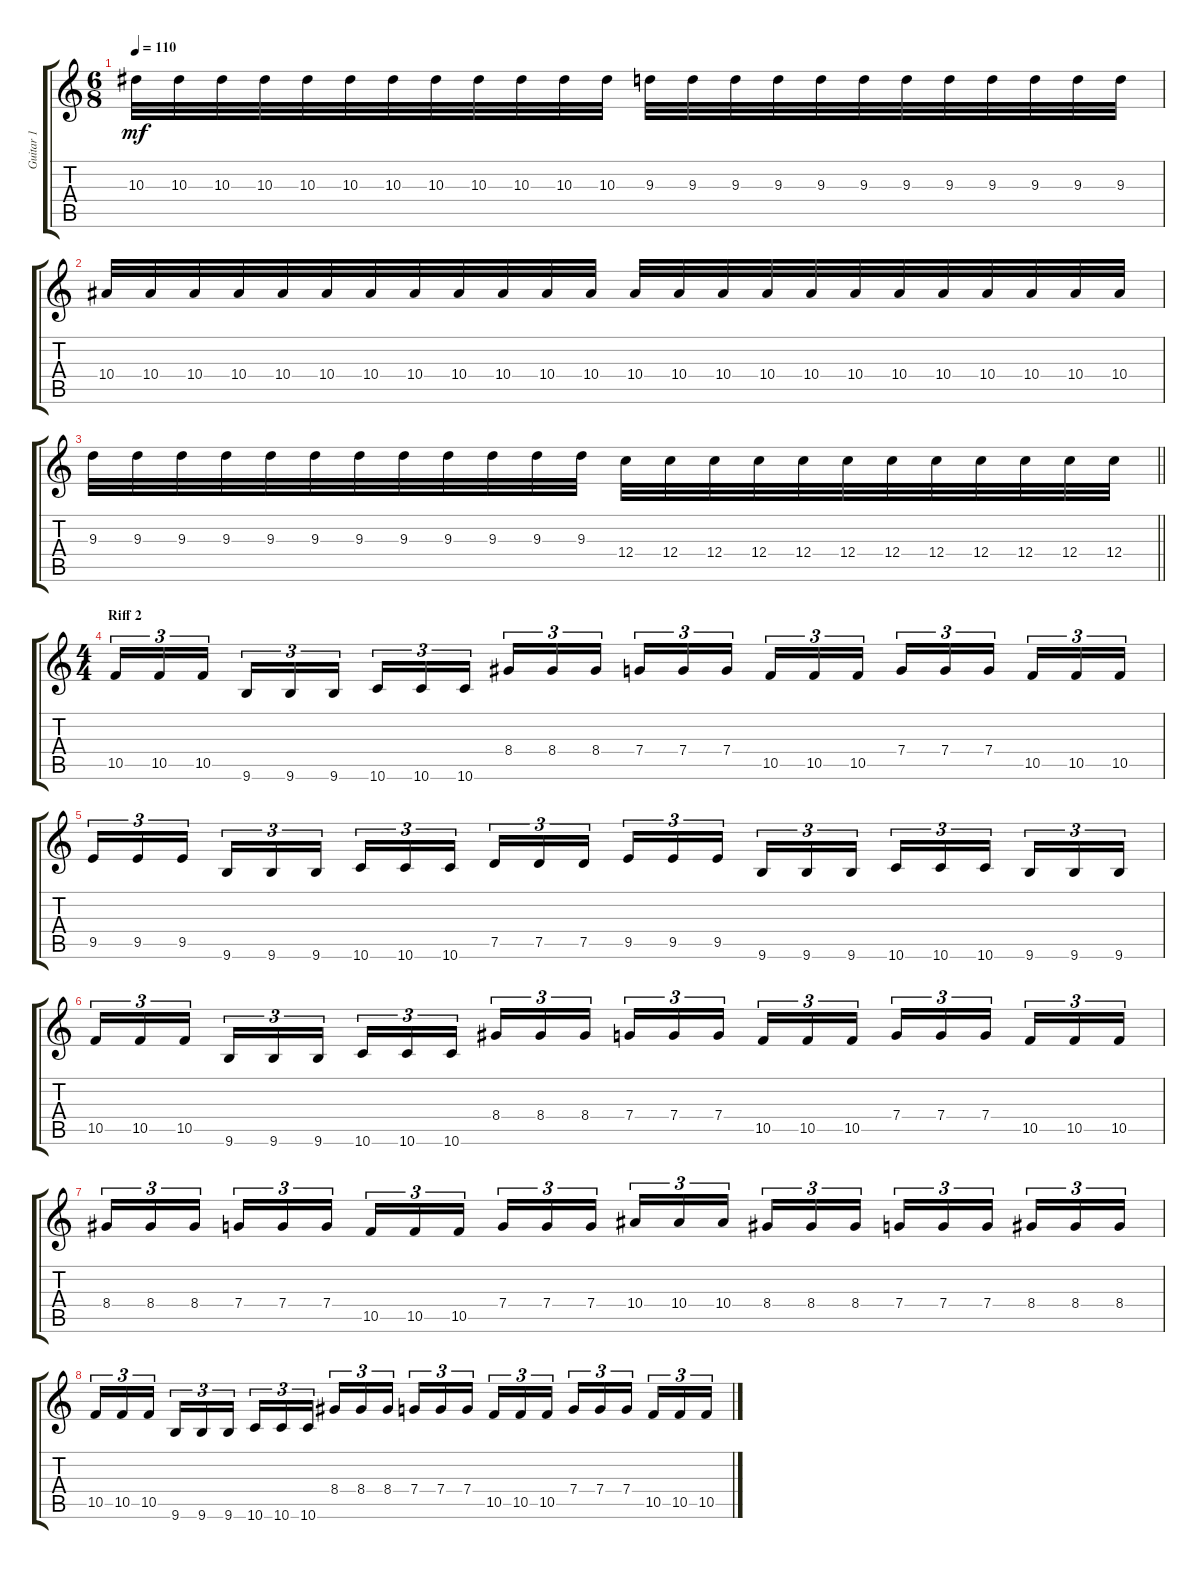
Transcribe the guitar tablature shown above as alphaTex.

\track ("Guitar 1" "Guitar 1") {instrument distortionguitar}
\staff {score tabs}
\tuning (D4 A3 F3 C3 G2 D2) {hide}
\ts (6 8)
\tempo 110
\clef g2
\ks c
10.3.32{dy mf} 10.3.32 10.3.32 10.3.32 10.3.32 10.3.32 10.3.32 10.3.32 10.3.32 10.3.32 10.3.32 10.3.32 9.3.32 9.3.32 9.3.32 9.3.32 9.3.32 9.3.32 9.3.32 9.3.32 9.3.32 9.3.32 9.3.32 9.3.32 |
10.4.32 10.4.32 10.4.32 10.4.32 10.4.32 10.4.32 10.4.32 10.4.32 10.4.32 10.4.32 10.4.32 10.4.32 10.4.32 10.4.32 10.4.32 10.4.32 10.4.32 10.4.32 10.4.32 10.4.32 10.4.32 10.4.32 10.4.32 10.4.32 |
\barLineRight lightlight
9.3.32 9.3.32 9.3.32 9.3.32 9.3.32 9.3.32 9.3.32 9.3.32 9.3.32 9.3.32 9.3.32 9.3.32 12.4.32 12.4.32 12.4.32 12.4.32 12.4.32 12.4.32 12.4.32 12.4.32 12.4.32 12.4.32 12.4.32 12.4.32 |
\ts (4 4)
\section ("" "Riff 2")
10.5.16{tu (3 2)} 10.5.16{tu (3 2)} 10.5.16{tu (3 2) beam splitsecondary} 9.6.16{tu (3 2)} 9.6.16{tu (3 2)} 9.6.16{tu (3 2)} 10.6.16{tu (3 2)} 10.6.16{tu (3 2)} 10.6.16{tu (3 2) beam splitsecondary} 8.4.16{tu (3 2)} 8.4.16{tu (3 2)} 8.4.16{tu (3 2)} 7.4.16{tu (3 2)} 7.4.16{tu (3 2)} 7.4.16{tu (3 2) beam splitsecondary} 10.5.16{tu (3 2)} 10.5.16{tu (3 2)} 10.5.16{tu (3 2)} 7.4.16{tu (3 2)} 7.4.16{tu (3 2)} 7.4.16{tu (3 2) beam splitsecondary} 10.5.16{tu (3 2)} 10.5.16{tu (3 2)} 10.5.16{tu (3 2)} |
9.5.16{tu (3 2)} 9.5.16{tu (3 2)} 9.5.16{tu (3 2) beam splitsecondary} 9.6.16{tu (3 2)} 9.6.16{tu (3 2)} 9.6.16{tu (3 2)} 10.6.16{tu (3 2)} 10.6.16{tu (3 2)} 10.6.16{tu (3 2) beam splitsecondary} 7.5.16{tu (3 2)} 7.5.16{tu (3 2)} 7.5.16{tu (3 2)} 9.5.16{tu (3 2)} 9.5.16{tu (3 2)} 9.5.16{tu (3 2) beam splitsecondary} 9.6.16{tu (3 2)} 9.6.16{tu (3 2)} 9.6.16{tu (3 2)} 10.6.16{tu (3 2)} 10.6.16{tu (3 2)} 10.6.16{tu (3 2) beam splitsecondary} 9.6.16{tu (3 2)} 9.6.16{tu (3 2)} 9.6.16{tu (3 2)} |
10.5.16{tu (3 2)} 10.5.16{tu (3 2)} 10.5.16{tu (3 2) beam splitsecondary} 9.6.16{tu (3 2)} 9.6.16{tu (3 2)} 9.6.16{tu (3 2)} 10.6.16{tu (3 2)} 10.6.16{tu (3 2)} 10.6.16{tu (3 2) beam splitsecondary} 8.4.16{tu (3 2)} 8.4.16{tu (3 2)} 8.4.16{tu (3 2)} 7.4.16{tu (3 2)} 7.4.16{tu (3 2)} 7.4.16{tu (3 2) beam splitsecondary} 10.5.16{tu (3 2)} 10.5.16{tu (3 2)} 10.5.16{tu (3 2)} 7.4.16{tu (3 2)} 7.4.16{tu (3 2)} 7.4.16{tu (3 2) beam splitsecondary} 10.5.16{tu (3 2)} 10.5.16{tu (3 2)} 10.5.16{tu (3 2)} |
8.4.16{tu (3 2)} 8.4.16{tu (3 2)} 8.4.16{tu (3 2) beam splitsecondary} 7.4.16{tu (3 2)} 7.4.16{tu (3 2)} 7.4.16{tu (3 2)} 10.5.16{tu (3 2)} 10.5.16{tu (3 2)} 10.5.16{tu (3 2) beam splitsecondary} 7.4.16{tu (3 2)} 7.4.16{tu (3 2)} 7.4.16{tu (3 2)} 10.4.16{tu (3 2)} 10.4.16{tu (3 2)} 10.4.16{tu (3 2) beam splitsecondary} 8.4.16{tu (3 2)} 8.4.16{tu (3 2)} 8.4.16{tu (3 2)} 7.4.16{tu (3 2)} 7.4.16{tu (3 2)} 7.4.16{tu (3 2) beam splitsecondary} 8.4.16{tu (3 2)} 8.4.16{tu (3 2)} 8.4.16{tu (3 2)} |
10.5.16{tu (3 2)} 10.5.16{tu (3 2)} 10.5.16{tu (3 2) beam splitsecondary} 9.6.16{tu (3 2)} 9.6.16{tu (3 2)} 9.6.16{tu (3 2)} 10.6.16{tu (3 2)} 10.6.16{tu (3 2)} 10.6.16{tu (3 2) beam splitsecondary} 8.4.16{tu (3 2)} 8.4.16{tu (3 2)} 8.4.16{tu (3 2)} 7.4.16{tu (3 2)} 7.4.16{tu (3 2)} 7.4.16{tu (3 2) beam splitsecondary} 10.5.16{tu (3 2)} 10.5.16{tu (3 2)} 10.5.16{tu (3 2)} 7.4.16{tu (3 2)} 7.4.16{tu (3 2)} 7.4.16{tu (3 2) beam splitsecondary} 10.5.16{tu (3 2)} 10.5.16{tu (3 2)} 10.5.16{tu (3 2)}
